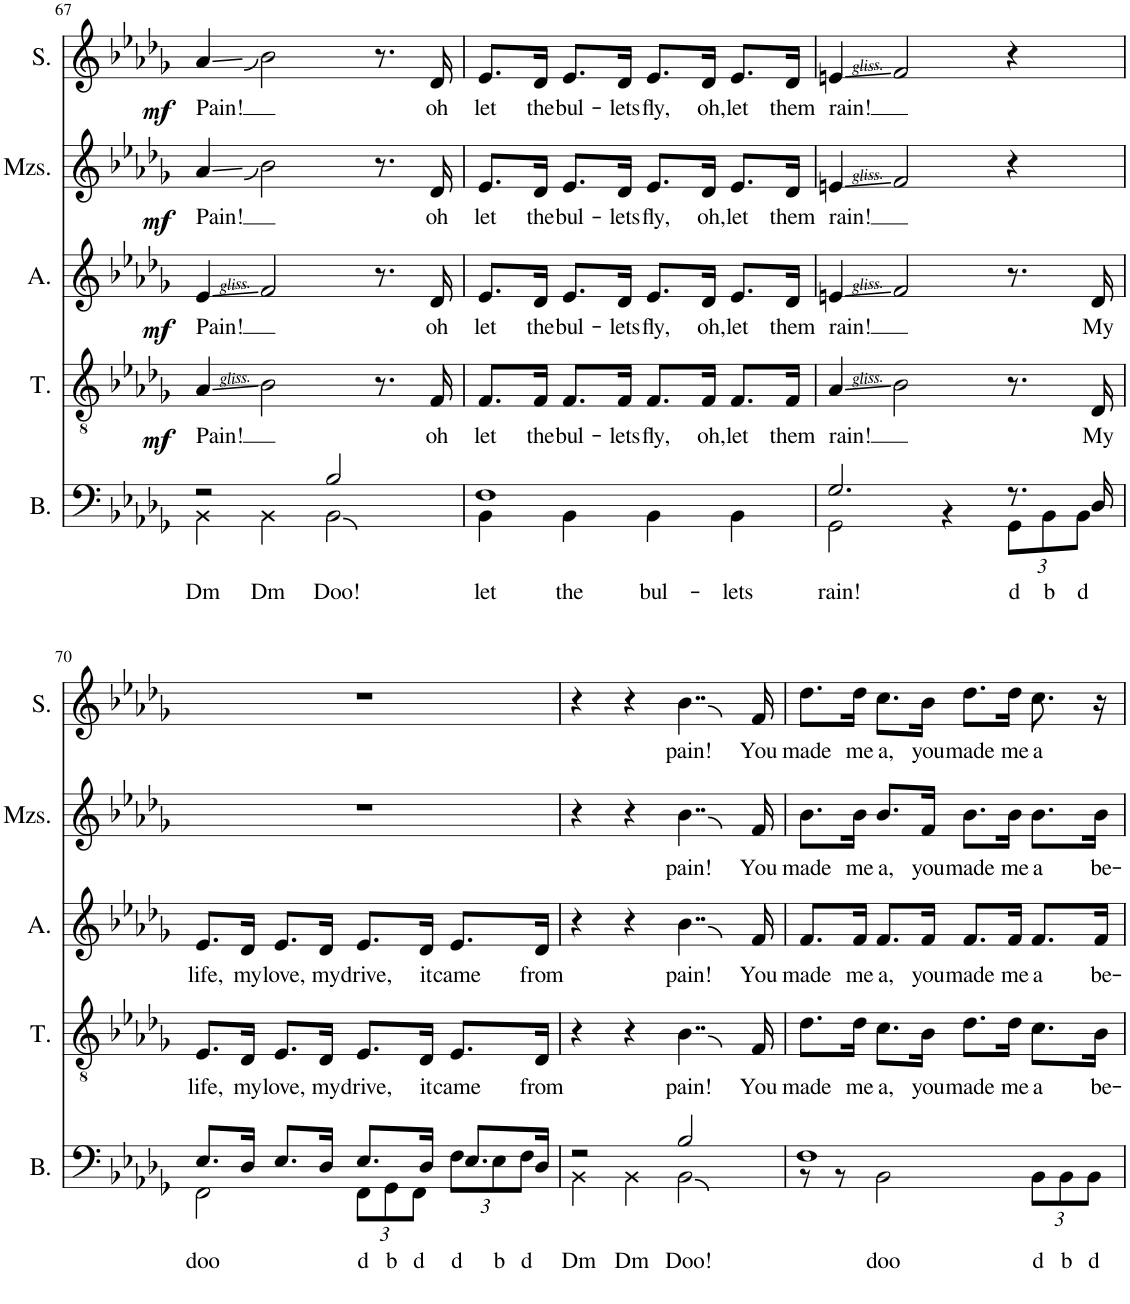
**kern	**text	**kern	**text	**dynam	**kern	**text	**dynam	**kern	**text	**dynam	**kern	**text	**dynam
*part5	*part5	*part4	*part4	*part4	*part3	*part3	*part3	*part2	*part2	*part2	*part1	*part1	*part1
*staff5	*staff5	*staff4	*staff4	*staff4	*staff3	*staff3	*staff3	*staff2	*staff2	*staff2	*staff1	*staff1	*staff1
*I"Bass	*	*I"Tenor	*	*	*I"Alt	*	*	*I"Mezzosopran	*	*	*I"Sopran	*	*
*I'B.	*	*I'T.	*	*	*I'A.	*	*	*I'Mzs.	*	*	*I'S.	*	*
!!LO:PB:g=z
*clefF4	*	*clefGv2	*	*	*clefG2	*	*	*clefG2	*	*	*clefG2	*	*
*k[b-e-a-d-g-]	*	*k[b-e-a-d-g-]	*	*	*k[b-e-a-d-g-]	*	*	*k[b-e-a-d-g-]	*	*	*k[b-e-a-d-g-]	*	*
*M4/4	*	*M4/4	*	*	*M4/4	*	*	*M4/4	*	*	*M4/4	*	*
=67	=67	=67	=67	=67	=67	=67	=67	=67	=67	=67	=67	=67	=67
*^	*	*	*	*	*	*	*	*	*	*	*	*	*
!	!	!LO:LY:b	!	!LO:LY:b	!LO:DY:b	!	!LO:LY:b	!LO:DY:b	!	!LO:LY:b	!LO:DY:b	!	!LO:LY:b	!LO:DY:b
2r	4BB-\	Dm	4A-/	Pain!	mf	4e-/	Pain!	mf	4a-/	Pain!	mf	4a-/	Pain!	mf
!	!	!LO:LY:b	!	!	!	!	!	!	!	!	!	!	!	!
.	4BB-\	Dm	2B-\	.	.	2f/	.	.	2b-\	.	.	2b-\	.	.
!	!	!LO:LY:b	!	!	!	!	!	!	!	!	!	!	!	!
2B-/	2BB-\	Doo!	.	.	.	.	.	.	.	.	.	.	.	.
.	.	.	8.r	.	.	8.r	.	.	8.r	.	.	8.r	.	.
!	!	!	!	!LO:LY:b	!	!	!LO:LY:b	!	!	!LO:LY:b	!	!	!LO:LY:b	!
.	.	.	16F/	oh	.	16d-/	oh	.	16d-/	oh	.	16d-/	oh	.
=68	=68	=68	=68	=68	=68	=68	=68	=68	=68	=68	=68	=68	=68	=68
!	!	!LO:LY:b	!	!LO:LY:b	!	!	!LO:LY:b	!	!	!LO:LY:b	!	!	!LO:LY:b	!
1F	4BB-\	let	8.F/L	let	.	8.e-/L	let	.	8.e-/L	let	.	8.e-/L	let	.
!	!	!	!	!LO:LY:b	!	!	!LO:LY:b	!	!	!LO:LY:b	!	!	!LO:LY:b	!
.	.	.	16F/Jk	the	.	16d-/Jk	the	.	16d-/Jk	the	.	16d-/Jk	the	.
!	!	!LO:LY:b	!	!LO:LY:b	!	!	!LO:LY:b	!	!	!LO:LY:b	!	!	!LO:LY:b	!
.	4BB-\	the	8.F/L	bul-	.	8.e-/L	bul-	.	8.e-/L	bul-	.	8.e-/L	bul-	.
!	!	!	!	!LO:LY:b	!	!	!LO:LY:b	!	!	!LO:LY:b	!	!	!LO:LY:b	!
.	.	.	16F/Jk	-lets	.	16d-/Jk	-lets	.	16d-/Jk	-lets	.	16d-/Jk	-lets	.
!	!	!LO:LY:b	!	!LO:LY:b	!	!	!LO:LY:b	!	!	!LO:LY:b	!	!	!LO:LY:b	!
.	4BB-\	bul-	8.F/L	fly,	.	8.e-/L	fly,	.	8.e-/L	fly,	.	8.e-/L	fly,	.
!	!	!	!	!LO:LY:b	!	!	!LO:LY:b	!	!	!LO:LY:b	!	!	!LO:LY:b	!
.	.	.	16F/Jk	oh,	.	16d-/Jk	oh,	.	16d-/Jk	oh,	.	16d-/Jk	oh,	.
!	!	!LO:LY:b	!	!LO:LY:b	!	!	!LO:LY:b	!	!	!LO:LY:b	!	!	!LO:LY:b	!
.	4BB-\	-lets	8.F/L	let	.	8.e-/L	let	.	8.e-/L	let	.	8.e-/L	let	.
!	!	!	!	!LO:LY:b	!	!	!LO:LY:b	!	!	!LO:LY:b	!	!	!LO:LY:b	!
.	.	.	16F/Jk	them	.	16d-/Jk	them	.	16d-/Jk	them	.	16d-/Jk	them	.
=69	=69	=69	=69	=69	=69	=69	=69	=69	=69	=69	=69	=69	=69	=69
!	!	!LO:LY:b	!	!LO:LY:b	!	!	!LO:LY:b	!	!	!LO:LY:b	!	!	!LO:LY:b	!
2.G-/	2GG-\	rain!	4A-/	rain!	.	4en/	rain!	.	4en/	rain!	.	4en/	rain!	.
.	.	.	2B-\	.	.	2f/	.	.	2f/	.	.	2f/	.	.
.	4r	.	.	.	.	.	.	.	.	.	.	.	.	.
*	*Xbrackettup	*	*	*	*	*	*	*	*	*	*	*	*	*
!	!	!LO:LY:b	!	!	!	!	!	!	!	!	!	!	!	!
8.r	12GG-\L	d	8.r	.	.	8.r	.	.	4r	.	.	4r	.	.
!	!	!LO:LY:b	!	!	!	!	!	!	!	!	!	!	!	!
.	12BB-\	b	.	.	.	.	.	.	.	.	.	.	.	.
!	!	!LO:LY:b	!	!	!	!	!	!	!	!	!	!	!	!
.	12BB-\J	d	.	.	.	.	.	.	.	.	.	.	.	.
!	!	!	!	!LO:LY:b	!	!	!LO:LY:b	!	!	!	!	!	!	!
16D-/	.	.	16D-/	My	.	16d-/	My	.	.	.	.	.	.	.
!!LO:LB:g=z
=70	=70	=70	=70	=70	=70	=70	=70	=70	=70	=70	=70	=70	=70	=70
!	!	!LO:LY:b	!	!LO:LY:b	!	!	!LO:LY:b	!	!	!	!	!	!	!
8.E-/L	2FF\	doo	8.E-/L	life,	.	8.e-/L	life,	.	1r	.	.	1r	.	.
!	!	!	!	!LO:LY:b	!	!	!LO:LY:b	!	!	!	!	!	!	!
16D-/Jk	.	.	16D-/Jk	my	.	16d-/Jk	my	.	.	.	.	.	.	.
!	!	!	!	!LO:LY:b	!	!	!LO:LY:b	!	!	!	!	!	!	!
8.E-/L	.	.	8.E-/L	love,	.	8.e-/L	love,	.	.	.	.	.	.	.
!	!	!	!	!LO:LY:b	!	!	!LO:LY:b	!	!	!	!	!	!	!
16D-/Jk	.	.	16D-/Jk	my	.	16d-/Jk	my	.	.	.	.	.	.	.
!	!	!LO:LY:b	!	!LO:LY:b	!	!	!LO:LY:b	!	!	!	!	!	!	!
8.E-/L	12FF\L	d	8.E-/L	drive,	.	8.e-/L	drive,	.	.	.	.	.	.	.
!	!	!LO:LY:b	!	!	!	!	!	!	!	!	!	!	!	!
.	12GG-\	b	.	.	.	.	.	.	.	.	.	.	.	.
!	!	!LO:LY:b	!	!	!	!	!	!	!	!	!	!	!	!
.	12FF\J	d	.	.	.	.	.	.	.	.	.	.	.	.
!	!	!	!	!LO:LY:b	!	!	!LO:LY:b	!	!	!	!	!	!	!
16D-/Jk	.	.	16D-/Jk	it	.	16d-/Jk	it	.	.	.	.	.	.	.
!	!	!LO:LY:b	!	!LO:LY:b	!	!	!LO:LY:b	!	!	!	!	!	!	!
8.E-/L	12F\L	d	8.E-/L	came	.	8.e-/L	came	.	.	.	.	.	.	.
!	!	!LO:LY:b	!	!	!	!	!	!	!	!	!	!	!	!
.	12E-\	b	.	.	.	.	.	.	.	.	.	.	.	.
!	!	!LO:LY:b	!	!	!	!	!	!	!	!	!	!	!	!
.	12F\J	d	.	.	.	.	.	.	.	.	.	.	.	.
!	!	!	!	!LO:LY:b	!	!	!LO:LY:b	!	!	!	!	!	!	!
16D-/Jk	.	.	16D-/Jk	from	.	16d-/Jk	from	.	.	.	.	.	.	.
=71	=71	=71	=71	=71	=71	=71	=71	=71	=71	=71	=71	=71	=71	=71
!	!	!LO:LY:b	!	!	!	!	!	!	!	!	!	!	!	!
2r	4BB-\	Dm	4r	.	.	4r	.	.	4r	.	.	4r	.	.
!	!	!LO:LY:b	!	!	!	!	!	!	!	!	!	!	!	!
.	4BB-\	Dm	4r	.	.	4r	.	.	4r	.	.	4r	.	.
!	!	!LO:LY:b	!	!LO:LY:b	!	!	!LO:LY:b	!	!	!LO:LY:b	!	!	!LO:LY:b	!
2B-/	2BB-\	Doo!	4..B-\	pain!	.	4..b-\	pain!	.	4..b-\	pain!	.	4..b-\	pain!	.
!	!	!	!	!LO:LY:b	!	!	!LO:LY:b	!	!	!LO:LY:b	!	!	!LO:LY:b	!
.	.	.	16F/	You	.	16f/	You	.	16f/	You	.	16f/	You	.
=72	=72	=72	=72	=72	=72	=72	=72	=72	=72	=72	=72	=72	=72	=72
!	!	!	!	!LO:LY:b	!	!	!LO:LY:b	!	!	!LO:LY:b	!	!	!LO:LY:b	!
1F	8r	.	8.d-\L	made	.	8.f/L	made	.	8.b-\L	made	.	8.dd-\L	made	.
.	8r	.	.	.	.	.	.	.	.	.	.	.	.	.
!	!	!	!	!LO:LY:b	!	!	!LO:LY:b	!	!	!LO:LY:b	!	!	!LO:LY:b	!
.	.	.	16d-\Jk	me	.	16f/Jk	me	.	16b-\Jk	me	.	16dd-\Jk	me	.
!	!	!LO:LY:b	!	!LO:LY:b	!	!	!LO:LY:b	!	!	!LO:LY:b	!	!	!LO:LY:b	!
.	2BB-\	doo	8.c\L	a,	.	8.f/L	a,	.	8.b-/L	a,	.	8.cc\L	a,	.
!	!	!	!	!LO:LY:b	!	!	!LO:LY:b	!	!	!LO:LY:b	!	!	!LO:LY:b	!
.	.	.	16B-\Jk	you	.	16f/Jk	you	.	16f/Jk	you	.	16b-\Jk	you	.
!	!	!	!	!LO:LY:b	!	!	!LO:LY:b	!	!	!LO:LY:b	!	!	!LO:LY:b	!
.	.	.	8.d-\L	made	.	8.f/L	made	.	8.b-\L	made	.	8.dd-\L	made	.
!	!	!	!	!LO:LY:b	!	!	!LO:LY:b	!	!	!LO:LY:b	!	!	!LO:LY:b	!
.	.	.	16d-\Jk	me	.	16f/Jk	me	.	16b-\Jk	me	.	16dd-\Jk	me	.
!	!	!LO:LY:b	!	!LO:LY:b	!	!	!LO:LY:b	!	!	!LO:LY:b	!	!	!LO:LY:b	!
.	12BB-\L	d	8.c\L	a	.	8.f/L	a	.	8.b-\L	a	.	8.cc\	a	.
!	!	!LO:LY:b	!	!	!	!	!	!	!	!	!	!	!	!
.	12BB-\	b	.	.	.	.	.	.	.	.	.	.	.	.
!	!	!LO:LY:b	!	!	!	!	!	!	!	!	!	!	!	!
.	12BB-\J	d	.	.	.	.	.	.	.	.	.	.	.	.
!	!	!	!	!LO:LY:b	!	!	!LO:LY:b	!	!	!LO:LY:b	!	!	!	!
.	.	.	16B-\Jk	be-	.	16f/Jk	be-	.	16b-\Jk	be-	.	16r	.	.
*v	*v	*	*	*	*	*	*	*	*	*	*	*	*	*
=	=	=	=	=	=	=	=	=	=	=	=	=	=
*-	*-	*-	*-	*-	*-	*-	*-	*-	*-	*-	*-	*-	*-
